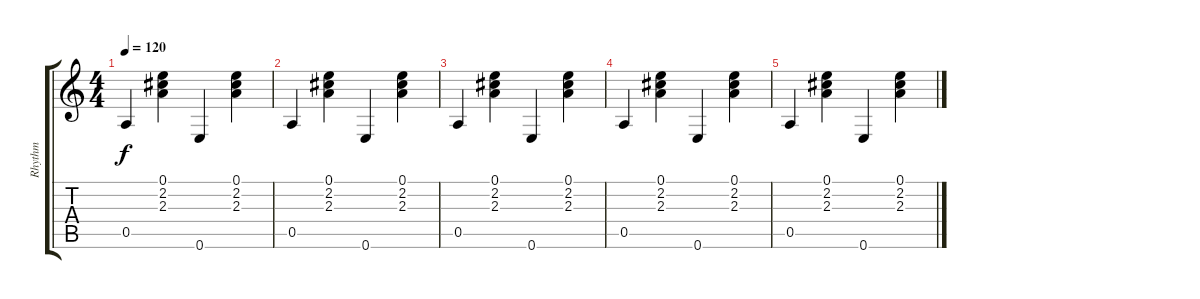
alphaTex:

\track ("Rhythm" "Rhythm") {instrument acousticguitarsteel}
\staff {score tabs}
\tuning (E4 B3 G3 D3 A2 E2) {hide}
\ts (4 4)
\tempo 120
\clef g2
\ks c
0.5.4{dy f instrument acousticguitarsteel} (0.1 2.2 2.3).4 0.6.4 (0.1 2.2 2.3).4 |
0.5.4 (0.1 2.2 2.3).4 0.6.4 (0.1 2.2 2.3).4 |
0.5.4 (0.1 2.2 2.3).4 0.6.4 (0.1 2.2 2.3).4 |
0.5.4 (0.1 2.2 2.3).4 0.6.4 (0.1 2.2 2.3).4 |
0.5.4 (0.1 2.2 2.3).4 0.6.4 (0.1 2.2 2.3).4
